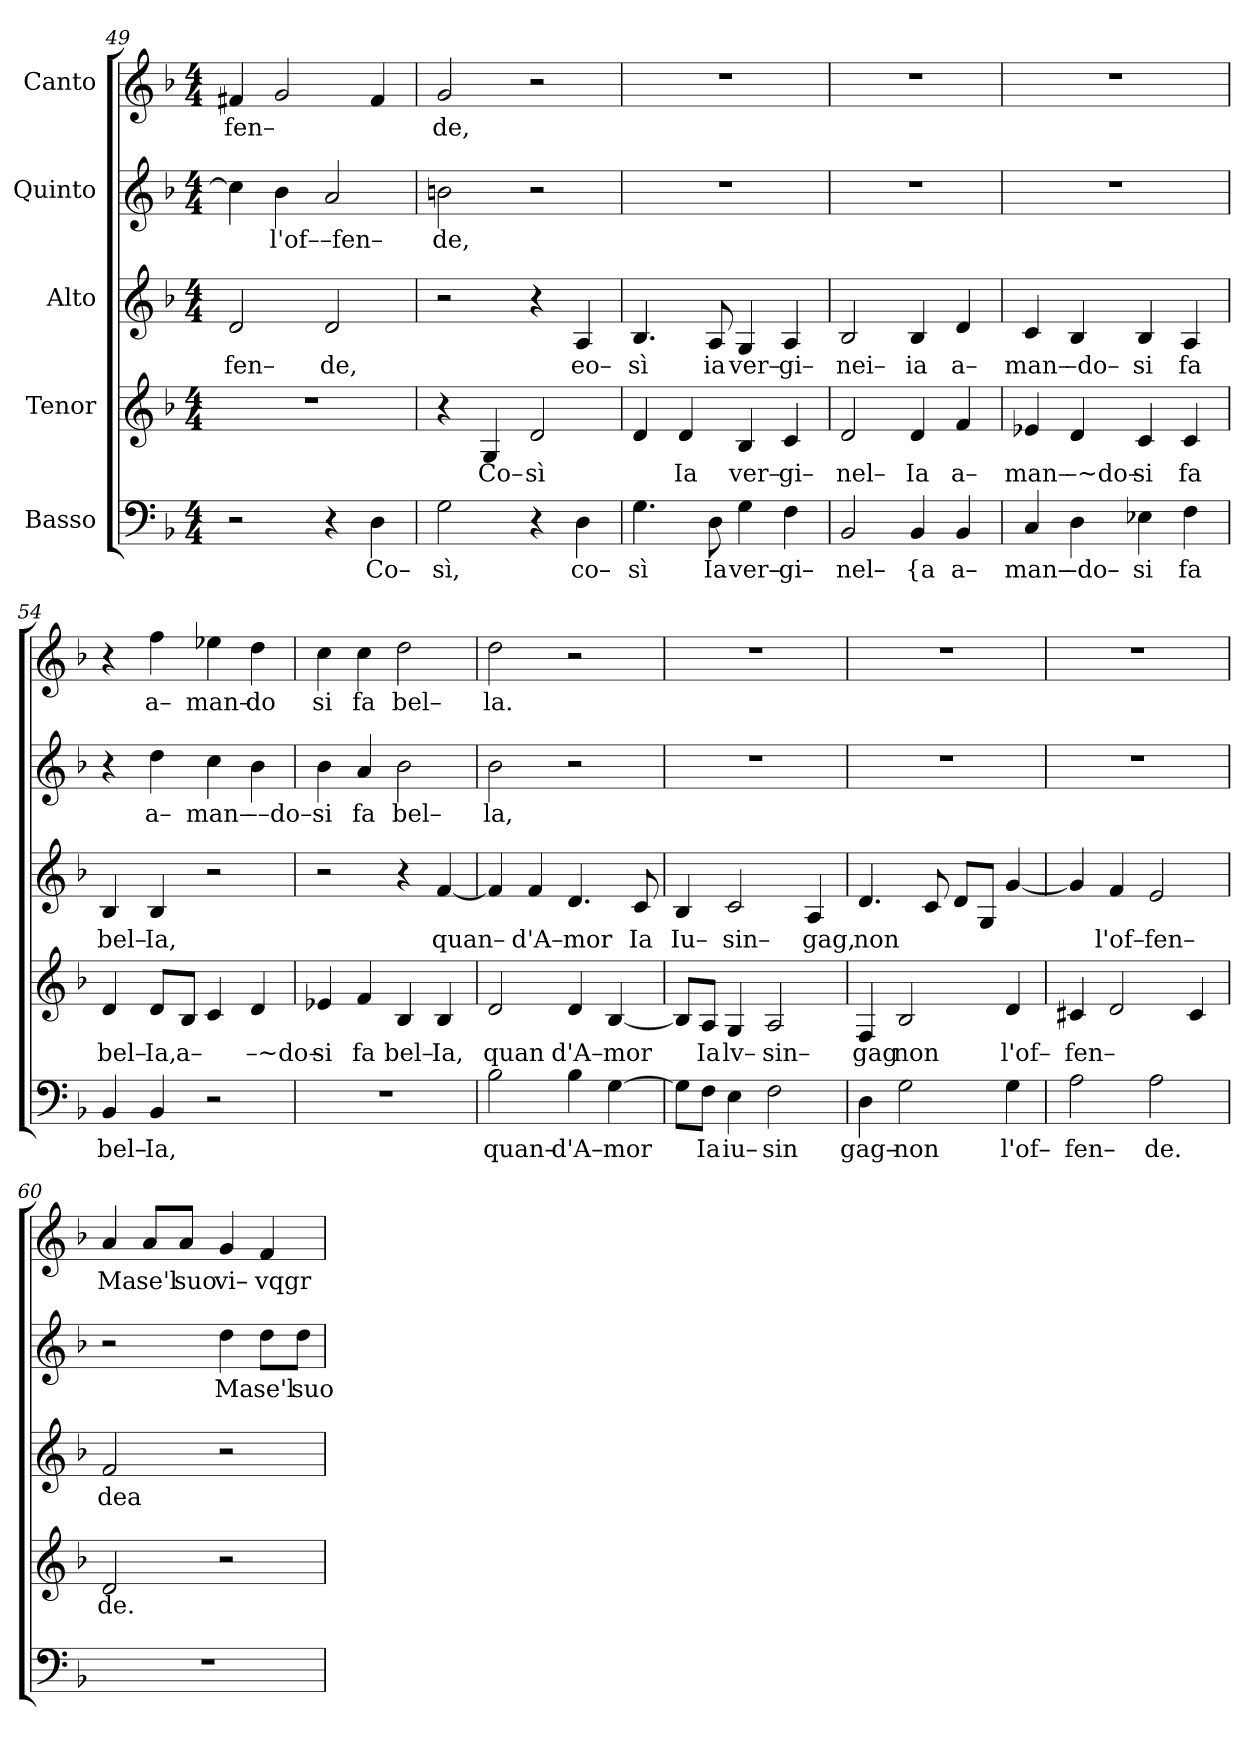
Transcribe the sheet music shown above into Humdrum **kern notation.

**kern	**text	**kern	**text	**kern	**text	**kern	**text	**kern	**text
*part5	*part5	*part4	*part4	*part3	*part3	*part2	*part2	*part1	*part1
*staff5	*staff5	*staff4	*staff4	*staff3	*staff3	*staff2	*staff2	*staff1	*staff1
*I"Basso	*	*I"Tenor	*	*I"Alto	*	*I"Quinto	*	*I"Canto	*
*clefF4	*	*clefG2	*	*clefG2	*	*clefG2	*	*clefG2	*
*k[b-]	*	*k[b-]	*	*k[b-]	*	*k[b-]	*	*k[b-]	*
*F:	*	*F:	*	*F:	*	*F:	*	*F:	*
*M4/4	*	*M4/4	*	*M4/4	*	*M4/4	*	*M4/4	*
=49	=49	=49	=49	=49	=49	=49	=49	=49	=49
!	!	!	!	!	!LO:LY:b	!	!	!	!LO:LY:b
2r	.	1r	.	2d/	fen–	4cc\]	.	4f#X/	fen–
!	!	!	!	!	!	!	!LO:LY:b	!	!
.	.	.	.	.	.	4b-\	l'of–	2g/	.
!	!	!	!	!	!LO:LY:b	!	!LO:LY:b	!	!
4r	.	.	.	2d/	de,	2a/	–fen–	.	.
!	!LO:LY:b	!	!	!	!	!	!	!	!
4D\	Co–	.	.	.	.	.	.	4f#/	.
=50	=50	=50	=50	=50	=50	=50	=50	=50	=50
!	!LO:LY:b	!	!	!	!	!	!LO:LY:b	!	!LO:LY:b
2G\	sì,	4r	.	2r	.	2bn\	de,	2g/	de,
!	!	!	!LO:LY:b	!	!	!	!	!	!
.	.	4G/	Co–	.	.	.	.	.	.
!	!	!	!LO:LY:b	!	!	!	!	!	!
4r	.	2d/	sì	4r	.	2r	.	2r	.
!	!LO:LY:b	!	!	!	!LO:LY:b	!	!	!	!
4D\	co–	.	.	4A/	eo–	.	.	.	.
=51	=51	=51	=51	=51	=51	=51	=51	=51	=51
!	!LO:LY:b	!	!	!	!LO:LY:b	!	!	!	!
4.G\	sì	4d/	.	4.B-/	sì	1r	.	1r	.
!	!	!	!LO:LY:b	!	!	!	!	!	!
.	.	4d/	Ia	.	.	.	.	.	.
!	!LO:LY:b	!	!	!	!LO:LY:b	!	!	!	!
8D\	Ia	.	.	8A/	ia	.	.	.	.
!	!LO:LY:b	!	!LO:LY:b	!	!LO:LY:b	!	!	!	!
4G\	ver–	4B-/	ver–	4G/	ver–	.	.	.	.
!	!LO:LY:b	!	!LO:LY:b	!	!LO:LY:b	!	!	!	!
4F\	gi–	4c/	gi–	4A/	gi–	.	.	.	.
=52	=52	=52	=52	=52	=52	=52	=52	=52	=52
!	!LO:LY:b	!	!LO:LY:b	!	!LO:LY:b	!	!	!	!
2BB-/	nel–	2d/	nel–	2B-/	nei–	1r	.	1r	.
!	!LO:LY:b	!	!LO:LY:b	!	!LO:LY:b	!	!	!	!
4BB-/	{a	4d/	Ia	4B-/	ia	.	.	.	.
!	!LO:LY:b	!	!LO:LY:b	!	!LO:LY:b	!	!	!	!
4BB-/	a–	4f/	a–	4d/	a–	.	.	.	.
=53	=53	=53	=53	=53	=53	=53	=53	=53	=53
!	!LO:LY:b	!	!LO:LY:b	!	!LO:LY:b	!	!	!	!
4C/	man–	4e-X/	man–	4c/	man–	1r	.	1r	.
!	!LO:LY:b	!	!LO:LY:b	!	!LO:LY:b	!	!	!	!
4D\	–do–	4d/	–~do–	4B-/	–do–	.	.	.	.
!	!LO:LY:b	!	!LO:LY:b	!	!LO:LY:b	!	!	!	!
4E-X\	si	4c/	si	4B-/	si	.	.	.	.
!	!LO:LY:b	!	!LO:LY:b	!	!LO:LY:b	!	!	!	!
4F\	fa	4c/	fa	4A/	fa	.	.	.	.
=54	=54	=54	=54	=54	=54	=54	=54	=54	=54
!	!LO:LY:b	!	!LO:LY:b	!	!LO:LY:b	!	!	!	!
4BB-/	bel–	4d/	bel–	4B-/	bel–	4r	.	4r	.
!	!LO:LY:b	!	!LO:LY:b	!	!LO:LY:b	!	!LO:LY:b	!	!LO:LY:b
4BB-/	Ia,	8d/L	Ia,	4B-/	Ia,	4dd\	a–	4ff\	a–
!	!	!	!LO:LY:b	!	!	!	!	!	!
.	.	8B-/J	a–	.	.	.	.	.	.
!	!	!	!	!	!	!	!LO:LY:b	!	!LO:LY:b
2r	.	4c/	.	2r	.	4cc\	man–	4ee-X\	man–
!	!	!	!LO:LY:b	!	!	!	!LO:LY:b	!	!LO:LY:b
.	.	4d/	–~do–	.	.	4b-\	––do–	4dd\	do
=55	=55	=55	=55	=55	=55	=55	=55	=55	=55
!	!	!	!LO:LY:b	!	!	!	!LO:LY:b	!	!LO:LY:b
1r	.	4e-X/	si	2r	.	4b-\	si	4cc\	si
!	!	!	!LO:LY:b	!	!	!	!LO:LY:b	!	!LO:LY:b
.	.	4f/	fa	.	.	4a/	fa	4cc\	fa
!	!	!	!LO:LY:b	!	!	!	!LO:LY:b	!	!LO:LY:b
.	.	4B-/	bel–	4r	.	2b-\	bel–	2dd\	bel–
!	!	!	!LO:LY:b	!	!LO:LY:b	!	!	!	!
.	.	4B-/	Ia,	[4f/	quan–	.	.	.	.
=56	=56	=56	=56	=56	=56	=56	=56	=56	=56
!	!LO:LY:b	!	!LO:LY:b	!	!	!	!LO:LY:b	!	!LO:LY:b
2B-\	quan–	2d/	quan	4f/]	.	2b-\	la,	2dd\	la.
!	!	!	!	!	!LO:LY:b	!	!	!	!
.	.	.	.	4f/	d'A–	.	.	.	.
!	!LO:LY:b	!	!LO:LY:b	!	!LO:LY:b	!	!	!	!
4B-\	d'A–	4d/	d'A–	4.d/	mor	2r	.	2r	.
!	!LO:LY:b	!	!LO:LY:b	!	!	!	!	!	!
[4G\	mor	[4B-/	mor	.	.	.	.	.	.
!	!	!	!	!	!LO:LY:b	!	!	!	!
.	.	.	.	8c/	Ia	.	.	.	.
=57	=57	=57	=57	=57	=57	=57	=57	=57	=57
!	!	!	!	!	!LO:LY:b	!	!	!	!
8G\L]	.	8B-/L]	.	4B-/	Iu–	1r	.	1r	.
!	!LO:LY:b	!	!LO:LY:b	!	!	!	!	!	!
8F\J	Ia	8A/J	Ia	.	.	.	.	.	.
!	!LO:LY:b	!	!LO:LY:b	!	!LO:LY:b	!	!	!	!
4E\	iu–	4G/	lv–	2c/	sin–	.	.	.	.
!	!LO:LY:b	!	!LO:LY:b	!	!	!	!	!	!
2F\	sin	2A/	sin–	.	.	.	.	.	.
!	!	!	!	!	!LO:LY:b	!	!	!	!
.	.	.	.	4A/	gag,	.	.	.	.
=58	=58	=58	=58	=58	=58	=58	=58	=58	=58
!	!LO:LY:b	!	!LO:LY:b	!	!LO:LY:b	!	!	!	!
4D\	gag–	4F/	gag	4.d/	non	1r	.	1r	.
!	!LO:LY:b	!	!LO:LY:b	!	!	!	!	!	!
2G\	non	2B-/	non	.	.	.	.	.	.
.	.	.	.	8c/	.	.	.	.	.
.	.	.	.	8d/L	.	.	.	.	.
.	.	.	.	8G/J	.	.	.	.	.
!	!LO:LY:b	!	!LO:LY:b	!	!	!	!	!	!
4G\	l'of–	4d/	l'of–	[4g/	.	.	.	.	.
=59	=59	=59	=59	=59	=59	=59	=59	=59	=59
!	!LO:LY:b	!	!LO:LY:b	!	!	!	!	!	!
2A\	fen–	4c#X/	fen–	4g/]	.	1r	.	1r	.
!	!	!	!	!	!LO:LY:b	!	!	!	!
.	.	2d/	.	4f/	l'of–	.	.	.	.
!	!LO:LY:b	!	!	!	!LO:LY:b	!	!	!	!
2A\	de.	.	.	2e/	fen–	.	.	.	.
.	.	4c#/	.	.	.	.	.	.	.
=60	=60	=60	=60	=60	=60	=60	=60	=60	=60
!	!	!	!LO:LY:b	!	!LO:LY:b	!	!	!	!LO:LY:b
1r	.	2d/	de.	2f/	dea	2r	.	4a/	Ma
!	!	!	!	!	!	!	!	!	!LO:LY:b
.	.	.	.	.	.	.	.	8a/L	se'l
!	!	!	!	!	!	!	!	!	!LO:LY:b
.	.	.	.	.	.	.	.	8a/J	suo
!	!	!	!	!	!	!	!LO:LY:b	!	!LO:LY:b
.	.	2r	.	2r	.	4dd\	Ma	4g/	vi–
!	!	!	!	!	!	!	!LO:LY:b	!	!LO:LY:b
.	.	.	.	.	.	8dd\L	se'l	4f/	vqgr
!	!	!	!	!	!	!	!LO:LY:b	!	!
.	.	.	.	.	.	8dd\J	suo	.	.
=	=	=	=	=	=	=	=	=	=
*-	*-	*-	*-	*-	*-	*-	*-	*-	*-
